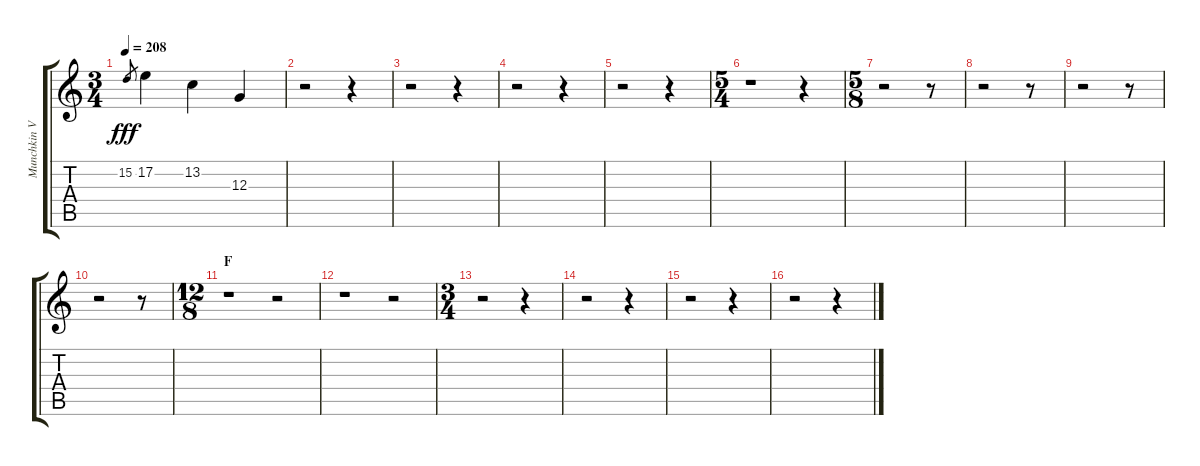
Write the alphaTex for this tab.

\track ("Munchkin Vocals" "Munchkin V") {instrument lead6voice}
\staff {score tabs}
\tuning (E4 B3 G3 D3 A2 E2) {hide}
\ts (3 4)
\tempo 208
\clef g2
\ks c
15.2.8{gr dy fff} 17.2.4 13.2.4 12.3.4 |
r.2 r.4 |
r.2 r.4 |
r.2 r.4 |
r.2 r.4 |
\ts (5 4)
r.1 r.4 |
\ts (5 8)
r.2 r.8 |
r.2 r.8 |
r.2 r.8 |
r.2 r.8 |
\ts (12 8)
\section ("" "F")
r.1 r.2 |
r.1 r.2 |
\ts (3 4)
r.2 r.4 |
r.2 r.4 |
r.2 r.4 |
r.2 r.4
